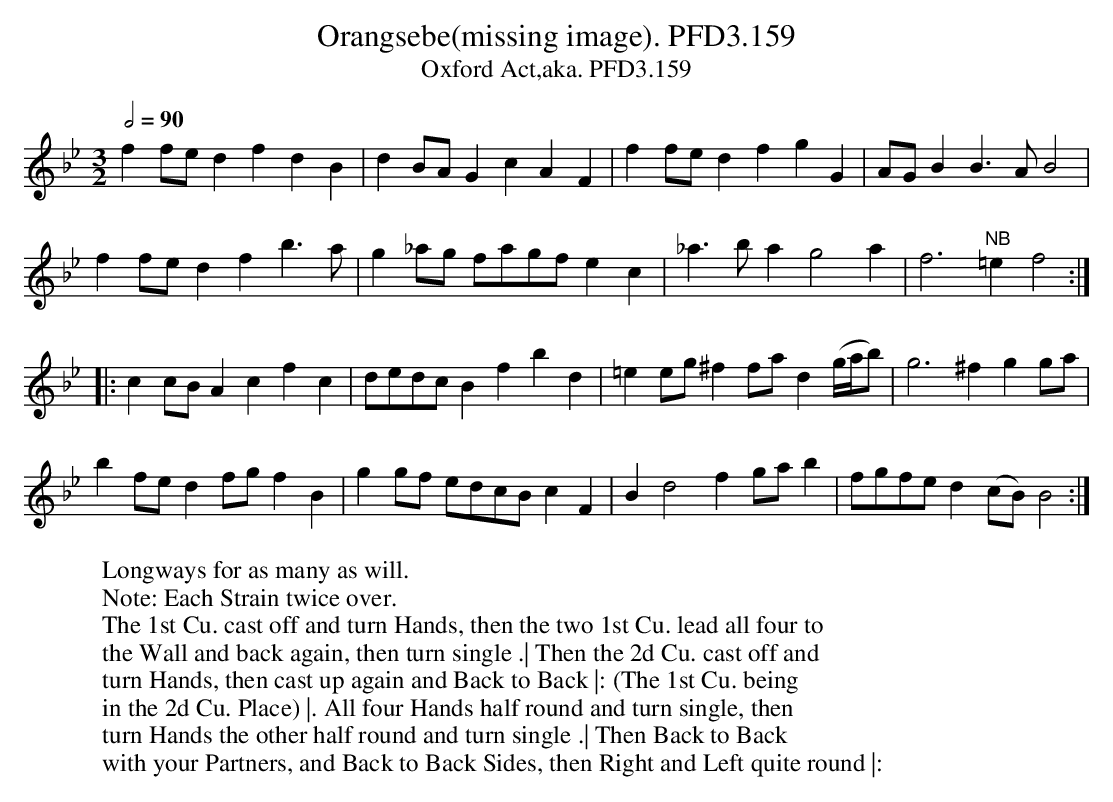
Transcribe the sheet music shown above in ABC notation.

X:1
T:Orangsebe(missing image). PFD3.159
T:Oxford Act,aka. PFD3.159
M:3/2
L:1/4
W:Longways for as many as will.
W:Note: Each Strain twice over.
W:The 1st Cu. cast off and turn Hands, then the two 1st Cu. lead all four to
W:the Wall and back again, then turn single .| Then the 2d Cu. cast off and
W:turn Hands, then cast up again and Back to Back |: (The 1st Cu. being
W:in the 2d Cu. Place) |. All four Hands half round and turn single, then
W:turn Hands the other half round and turn single .| Then Back to Back
W:with your Partners, and Back to Back Sides, then Right and Left quite round |:
Q:2/4=90
K:Bb
ff/e/ dfdB | dB/A/ GcAF | ff/e/ dfgG | A/G/B B>AB2 |
ff/e/ dfb>a | g_a/g/ f/a/g/f/ ec | _a>b ag2a | f3"NB"=ef2 :|
|: cc/B/ Acfc | d/e/d/c/ Bfbd | =ee/g/ ^ff/a/ d (g//a//b/) | g3 ^fgg/a/ |
bf/e/ df/g/fB | gg/f/ e/d/c/B/ cF | Bd2 fg/a/b | f/g/f/e/ d(c/B/) B2 :|
